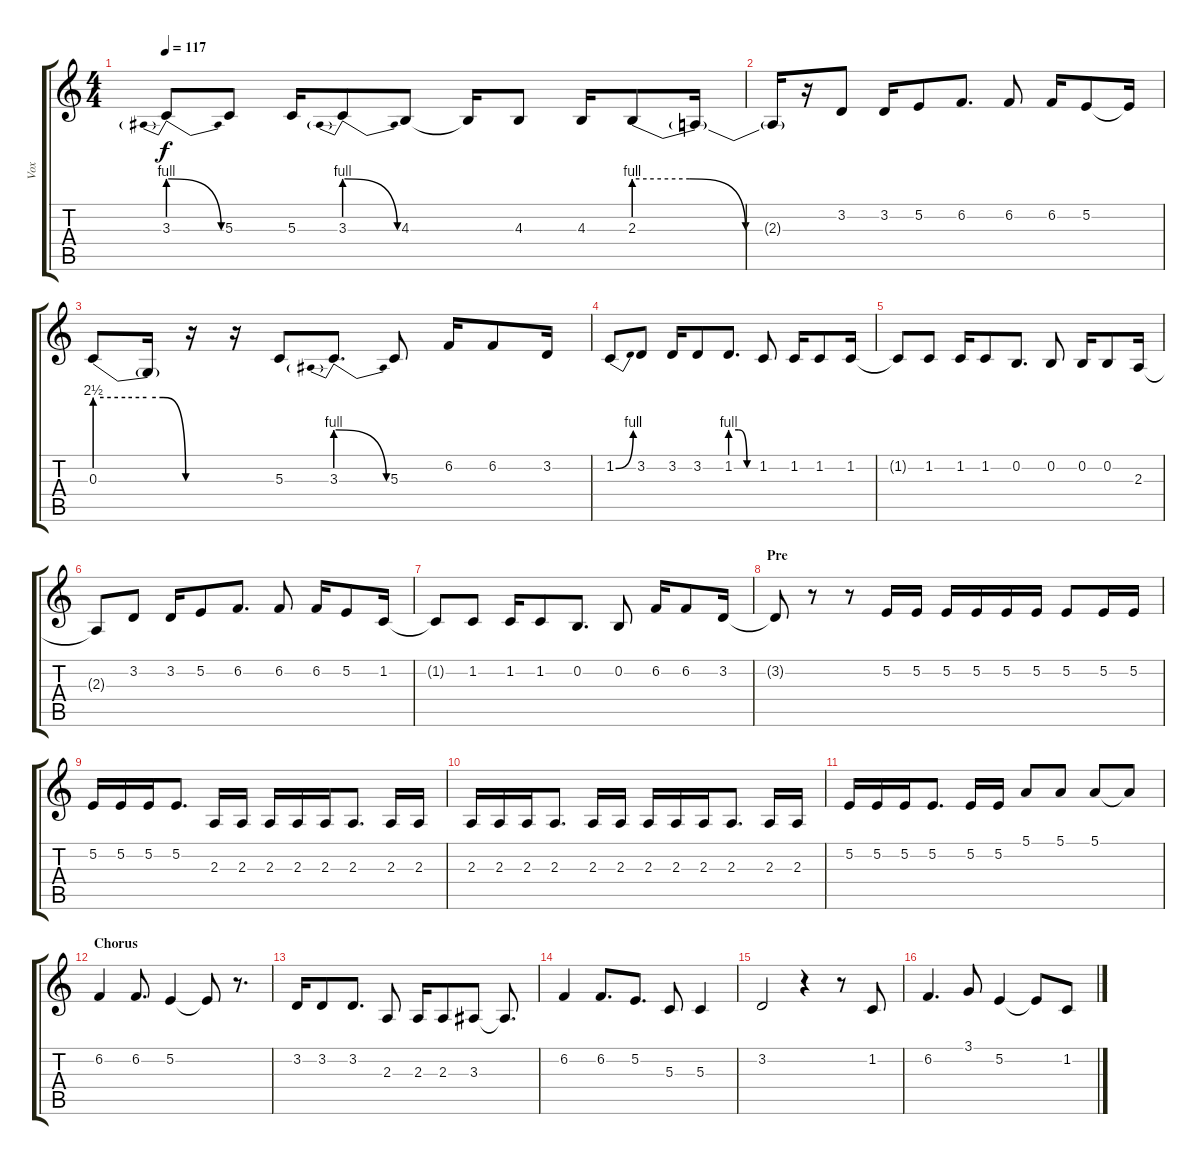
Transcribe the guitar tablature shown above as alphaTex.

\track ("Vox" "Vox") {instrument trumpet}
\staff {score tabs}
\tuning (E4 B3 G3 D3 A2 E2) {hide}
\ts (4 4)
\tempo 117
\clef g2
\ks c
3.3{be (prebendrelease 0 4 60 0)}.8{dy f} 5.3.8 5.3.16 3.3{be (prebendrelease 0 4 60 0)}.8 4.3.8 4.3{t}.16 4.3.8 4.3.16 2.3{be (custom 0 4 20 4 40 0 60 0)}.8 2.3{t}.16 |
2.3{t}.16 r.16 3.2.8 3.2.16 5.2.8 6.2.8{d} 6.2.8 6.2.16 5.2.8 5.2{t}.16 |
0.3{be (custom 0 10 20 10 34 10 45 10 60 0)}.8 0.3{t}.16 r.16 r.16 5.3.8 3.3{be (prebendrelease 0 4 60 0)}.8{d} 5.3.8 6.2.16 6.2.8 3.2.16 |
1.2{be (bend 0 0 60 4)}.8 3.2.8 3.2.16 3.2.8 1.2{be (custom 0 4 20 4 40 0 60 0)}.8{d} 1.2.8 1.2.16 1.2.8 1.2.16 |
1.2{t}.8 1.2.8 1.2.16 1.2.8 0.2.8{d} 0.2.8 0.2.16 0.2.8 2.3.16 |
2.3{t}.8 3.2.8 3.2.16 5.2.8 6.2.8{d} 6.2.8 6.2.16 5.2.8 1.2.16 |
1.2{t}.8 1.2.8 1.2.16 1.2.8 0.2.8{d} 0.2.8 6.2.16 6.2.8 3.2.16 |
\section ("" "Pre")
3.2{t}.8 r.8 r.8 5.2.16 5.2.16 5.2.16 5.2.16 5.2.16 5.2.16 5.2.8 5.2.16 5.2.16 |
5.2.16 5.2.16 5.2.16 5.2.8{d} 2.3.16 2.3.16 2.3.16 2.3.16 2.3.16 2.3.8{d} 2.3.16 2.3.16 |
2.3.16 2.3.16 2.3.16 2.3.8{d} 2.3.16 2.3.16 2.3.16 2.3.16 2.3.16 2.3.8{d} 2.3.16 2.3.16 |
5.2.16 5.2.16 5.2.16 5.2.8{d} 5.2.16 5.2.16 5.1.8 5.1.8 5.1.8 5.1{t}.8 |
\section ("" "Chorus")
6.2.4 6.2.8{d} 5.2.4 5.2{t}.8 r.8{d} |
3.2.16 3.2.8 3.2.8{d} 2.3.8 2.3.16 2.3.8 3.3.8 3.3{t}.8{d} |
6.2.4 6.2.8{d} 5.2.8{d} 5.3.8 5.3.4 |
3.2.2 r.4 r.8 1.2.8 |
6.2.4{d} 3.1.8 5.2.4 5.2{t}.8 1.2.8
